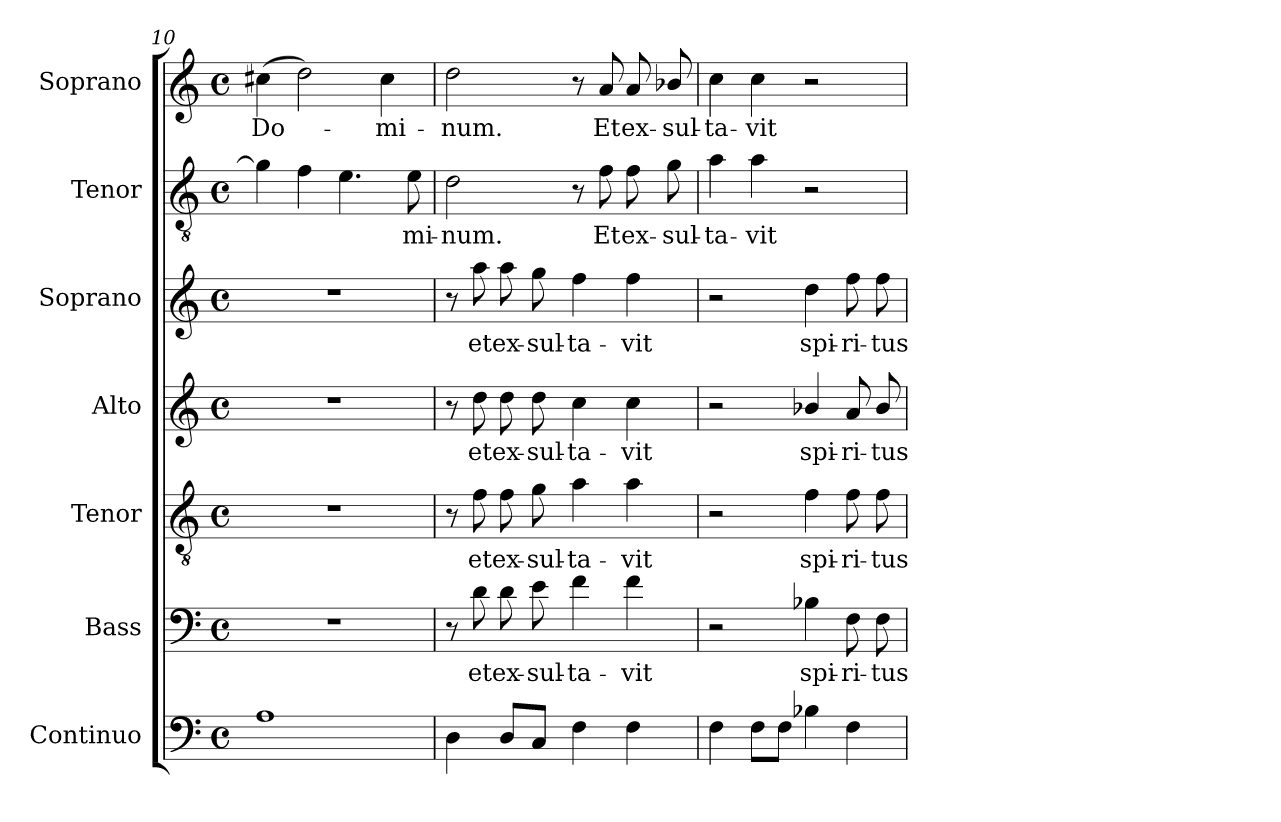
**kern	**kern	**text	**kern	**text	**kern	**text	**kern	**text	**kern	**text	**kern	**text
*part7	*part6	*part6	*part5	*part5	*part4	*part4	*part3	*part3	*part2	*part2	*part1	*part1
*staff7	*staff6	*staff6	*staff5	*staff5	*staff4	*staff4	*staff3	*staff3	*staff2	*staff2	*staff1	*staff1
*I"Continuo	*I"Bass	*	*I"Tenor	*	*I"Alto	*	*I"Soprano	*	*I"Tenor	*	*I"Soprano	*
*I'Cont.	*I'B.	*	*I'T.	*	*I'A.	*	*I'S.	*	*I'T.	*	*I'S.	*
*clefF4	*clefF4	*	*clefGv2	*	*clefG2	*	*clefG2	*	*clefGv2	*	*clefG2	*
*	*	*	*ITrd7c12	*	*	*	*	*	*ITrd7c12	*	*	*
*k[]	*k[]	*	*k[]	*	*k[]	*	*k[]	*	*k[]	*	*k[]	*
*C:	*C:	*	*C:	*	*C:	*	*C:	*	*C:	*	*C:	*
*M4/4	*M4/4	*	*M4/4	*	*M4/4	*	*M4/4	*	*M4/4	*	*M4/4	*
*met(c)	*met(c)	*	*met(c)	*	*met(c)	*	*met(c)	*	*met(c)	*	*met(c)	*
=10	=10	=10	=10	=10	=10	=10	=10	=10	=10	=10	=10	=10
!	!	!	!	!	!	!	!	!	!	!	!	!LO:LY:b:color=#000000
1Ai	1r	.	1r	.	1r	.	1r	.	4Gi\]	.	(4cc#Xi\	Do-
.	.	.	.	.	.	.	.	.	4Fi\	.	2ddi\)	.
.	.	.	.	.	.	.	.	.	4.Ei\	.	.	.
!	!	!	!	!	!	!	!	!	!	!	!	!LO:LY:b:color=#000000
.	.	.	.	.	.	.	.	.	.	.	4cc#i\	-mi-
!	!	!	!	!	!	!	!	!	!	!LO:LY:b:color=#000000	!	!
.	.	.	.	.	.	.	.	.	8Ei\	-mi-	.	.
=11	=11	=11	=11	=11	=11	=11	=11	=11	=11	=11	=11	=11
!	!	!	!	!	!	!	!	!	!	!LO:LY:b:color=#000000	!	!
!	!	!	!	!	!	!	!	!	!	!	!	!LO:LY:b:color=#000000
4Di\	8r	.	8r	.	8r	.	8r	.	2Di\	-num.	2ddi\	-num.
!	!	!LO:LY:b:color=#000000	!	!	!	!	!	!	!	!	!	!
!	!	!	!	!LO:LY:b:color=#000000	!	!	!	!	!	!	!	!
!	!	!	!	!	!	!LO:LY:b:color=#000000	!	!	!	!	!	!
!	!	!	!	!	!	!	!	!LO:LY:b:color=#000000	!	!	!	!
.	8di\	et	8Fi\	et	8ddi\	et	8aai\	et	.	.	.	.
!	!	!LO:LY:b:color=#000000	!	!	!	!	!	!	!	!	!	!
!	!	!	!	!LO:LY:b:color=#000000	!	!	!	!	!	!	!	!
!	!	!	!	!	!	!LO:LY:b:color=#000000	!	!	!	!	!	!
!	!	!	!	!	!	!	!	!LO:LY:b:color=#000000	!	!	!	!
8Di/L	8di\	ex-	8Fi\	ex-	8ddi\	ex-	8aai\	ex-	.	.	.	.
!	!	!LO:LY:b:color=#000000	!	!	!	!	!	!	!	!	!	!
!	!	!	!	!LO:LY:b:color=#000000	!	!	!	!	!	!	!	!
!	!	!	!	!	!	!LO:LY:b:color=#000000	!	!	!	!	!	!
!	!	!	!	!	!	!	!	!LO:LY:b:color=#000000	!	!	!	!
8Ci/J	8ei\	-sul-	8Gi\	-sul-	8ddi\	-sul-	8ggi\	-sul-	.	.	.	.
!	!	!LO:LY:b:color=#000000	!	!	!	!	!	!	!	!	!	!
!	!	!	!	!LO:LY:b:color=#000000	!	!	!	!	!	!	!	!
!	!	!	!	!	!	!LO:LY:b:color=#000000	!	!	!	!	!	!
!	!	!	!	!	!	!	!	!LO:LY:b:color=#000000	!	!	!	!
4Fi\	4fi\	-ta-	4Ai\	-ta-	4cci\	-ta-	4ffi\	-ta-	8r	.	8r	.
!	!	!	!	!	!	!	!	!	!	!LO:LY:b:color=#000000	!	!
!	!	!	!	!	!	!	!	!	!	!	!	!LO:LY:b:color=#000000
.	.	.	.	.	.	.	.	.	8Fi\	Et	8ai/	Et
!	!	!LO:LY:b:color=#000000	!	!	!	!	!	!	!	!	!	!
!	!	!	!	!LO:LY:b:color=#000000	!	!	!	!	!	!	!	!
!	!	!	!	!	!	!LO:LY:b:color=#000000	!	!	!	!	!	!
!	!	!	!	!	!	!	!	!LO:LY:b:color=#000000	!	!	!	!
!	!	!	!	!	!	!	!	!	!	!LO:LY:b:color=#000000	!	!
!	!	!	!	!	!	!	!	!	!	!	!	!LO:LY:b:color=#000000
4Fi\	4fi\	-vit	4Ai\	-vit	4cci\	-vit	4ffi\	-vit	8Fi\	ex-	8ai/	ex-
!	!	!	!	!	!	!	!	!	!	!LO:LY:b:color=#000000	!	!
!	!	!	!	!	!	!	!	!	!	!	!	!LO:LY:b:color=#000000
.	.	.	.	.	.	.	.	.	8Gi\	-sul-	8b-i/	-sul-
=12	=12	=12	=12	=12	=12	=12	=12	=12	=12	=12	=12	=12
!	!	!	!	!	!	!	!	!	!	!LO:LY:b:color=#000000	!	!
!	!	!	!	!	!	!	!	!	!	!	!	!LO:LY:b:color=#000000
4Fi\	2r	.	2r	.	2r	.	2r	.	4Ai\	-ta-	4cci\	-ta-
!	!	!	!	!	!	!	!	!	!	!LO:LY:b:color=#000000	!	!
!	!	!	!	!	!	!	!	!	!	!	!	!LO:LY:b:color=#000000
8Fi\L	.	.	.	.	.	.	.	.	4Ai\	-vit	4cci\	-vit
8Fi\J	.	.	.	.	.	.	.	.	.	.	.	.
!	!	!LO:LY:b:color=#000000	!	!	!	!	!	!	!	!	!	!
!	!	!	!	!LO:LY:b:color=#000000	!	!	!	!	!	!	!	!
!	!	!	!	!	!	!LO:LY:b:color=#000000	!	!	!	!	!	!
!	!	!	!	!	!	!	!	!LO:LY:b:color=#000000	!	!	!	!
4B-Xi\	4B-Xi\	spi-	4Fi\	spi-	4b-Xi/	spi-	4ddi\	spi-	2r	.	2r	.
!	!	!LO:LY:b:color=#000000	!	!	!	!	!	!	!	!	!	!
!	!	!	!	!LO:LY:b:color=#000000	!	!	!	!	!	!	!	!
!	!	!	!	!	!	!LO:LY:b:color=#000000	!	!	!	!	!	!
!	!	!	!	!	!	!	!	!LO:LY:b:color=#000000	!	!	!	!
4Fi\	8Fi\	-ri-	8Fi\	-ri-	8ai/	-ri-	8ffi\	-ri-	.	.	.	.
!	!	!LO:LY:b:color=#000000	!	!	!	!	!	!	!	!	!	!
!	!	!	!	!LO:LY:b:color=#000000	!	!	!	!	!	!	!	!
!	!	!	!	!	!	!LO:LY:b:color=#000000	!	!	!	!	!	!
!	!	!	!	!	!	!	!	!LO:LY:b:color=#000000	!	!	!	!
.	8Fi\	-tus	8Fi\	-tus	8b-i/	-tus	8ffi\	-tus	.	.	.	.
=	=	=	=	=	=	=	=	=	=	=	=	=
*-	*-	*-	*-	*-	*-	*-	*-	*-	*-	*-	*-	*-
